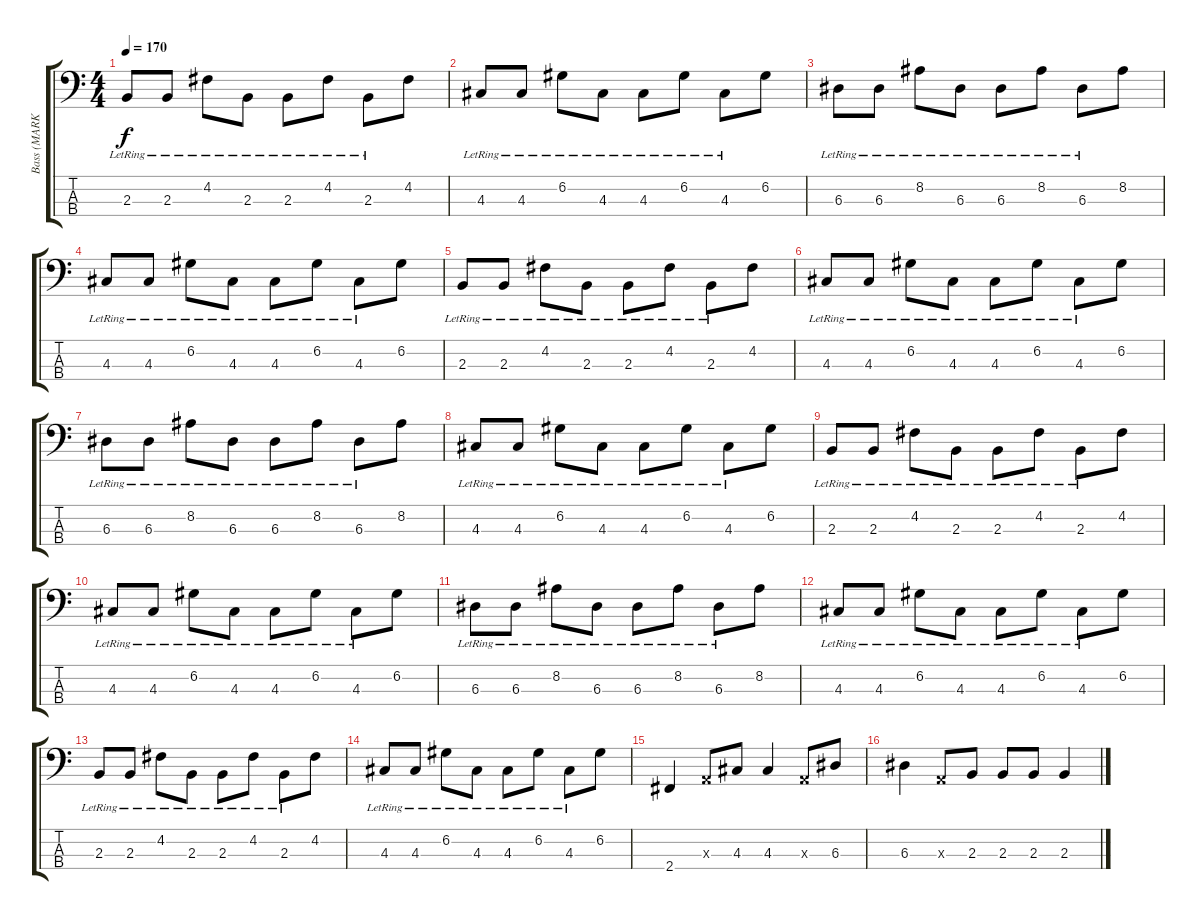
\track ("Bass (MARK)" "Bass (MARK") {instrument electricbassfinger}
\staff {score tabs}
\tuning (G2 D2 A1 E1) {hide}
\ts (4 4)
\tempo 170
\clef f4
\ks c
2.3{lr}.8{dy f} 2.3{lr}.8 4.2{lr}.8 2.3{lr}.8 2.3{lr}.8 4.2{lr}.8 2.3{lr}.8 4.2.8 |
4.3{lr}.8 4.3{lr}.8 6.2{lr}.8 4.3{lr}.8 4.3{lr}.8 6.2{lr}.8 4.3{lr}.8 6.2.8 |
6.3{lr}.8 6.3{lr}.8 8.2{lr}.8 6.3{lr}.8 6.3{lr}.8 8.2{lr}.8 6.3{lr}.8 8.2.8 |
4.3{lr}.8 4.3{lr}.8 6.2{lr}.8 4.3{lr}.8 4.3{lr}.8 6.2{lr}.8 4.3{lr}.8 6.2.8 |
2.3{lr}.8 2.3{lr}.8 4.2{lr}.8 2.3{lr}.8 2.3{lr}.8 4.2{lr}.8 2.3{lr}.8 4.2.8 |
4.3{lr}.8 4.3{lr}.8 6.2{lr}.8 4.3{lr}.8 4.3{lr}.8 6.2{lr}.8 4.3{lr}.8 6.2.8 |
6.3{lr}.8 6.3{lr}.8 8.2{lr}.8 6.3{lr}.8 6.3{lr}.8 8.2{lr}.8 6.3{lr}.8 8.2.8 |
4.3{lr}.8 4.3{lr}.8 6.2{lr}.8 4.3{lr}.8 4.3{lr}.8 6.2{lr}.8 4.3{lr}.8 6.2.8 |
2.3{lr}.8 2.3{lr}.8 4.2{lr}.8 2.3{lr}.8 2.3{lr}.8 4.2{lr}.8 2.3{lr}.8 4.2.8 |
4.3{lr}.8 4.3{lr}.8 6.2{lr}.8 4.3{lr}.8 4.3{lr}.8 6.2{lr}.8 4.3{lr}.8 6.2.8 |
6.3{lr}.8 6.3{lr}.8 8.2{lr}.8 6.3{lr}.8 6.3{lr}.8 8.2{lr}.8 6.3{lr}.8 8.2.8 |
4.3{lr}.8 4.3{lr}.8 6.2{lr}.8 4.3{lr}.8 4.3{lr}.8 6.2{lr}.8 4.3{lr}.8 6.2.8 |
2.3{lr}.8 2.3{lr}.8 4.2{lr}.8 2.3{lr}.8 2.3{lr}.8 4.2{lr}.8 2.3{lr}.8 4.2.8 |
4.3{lr}.8 4.3{lr}.8 6.2{lr}.8 4.3{lr}.8 4.3{lr}.8 6.2{lr}.8 4.3{lr}.8 6.2.8 |
2.4.4 0.3{x}.8 4.3.8 4.3.4 0.3{x}.8 6.3.8 |
6.3.4 0.3{x}.8 2.3.8 2.3.8 2.3.8 2.3.4
